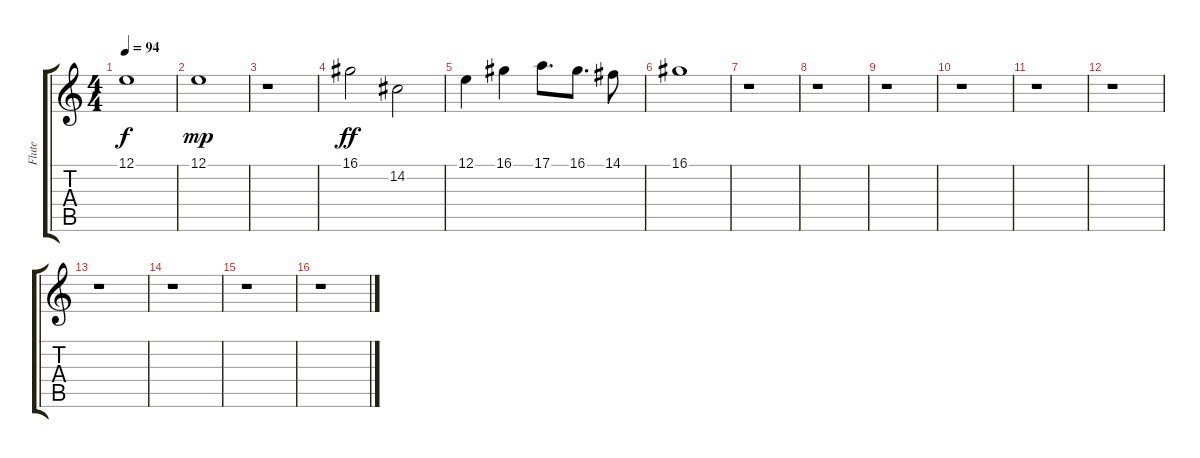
\track ("Flute" "Flute") {instrument flute}
\staff {score tabs}
\tuning (E4 B3 G3 D3 A2 E2) {hide}
\ts (4 4)
\tempo 94
\clef g2
\ks c
12.1.1{dy f} |
12.1.1{dy mp} |
r.1 |
16.1.2{dy ff balance 8} 14.2.2 |
12.1.4 16.1.4 17.1.8{d} 16.1.8{d} 14.1.8 |
16.1.1 |
r.1 |
r.1 |
r.1 |
r.1 |
r.1 |
r.1 |
r.1 |
r.1 |
r.1 |
r.1
